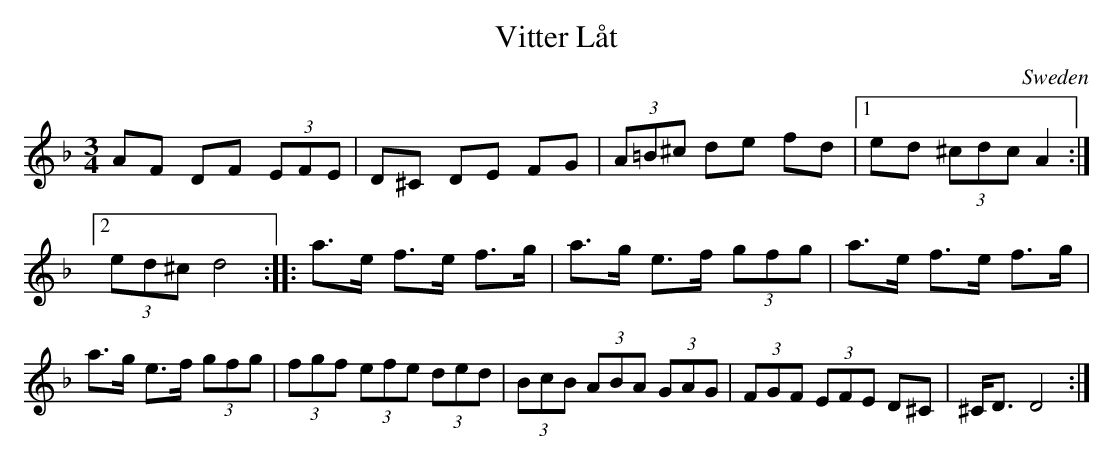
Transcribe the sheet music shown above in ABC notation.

X:1
T:Vitter Låt
M:3/4
O:Sweden
K:D minor
AF DF (3EFE|D^C DE FG|(3A=B^c de fd \
|1 ed (3^cdc A2 :|2 (3ed^c d4 ::\
a>e f>e f>g|a>g e>f (3gfg|\
a>e f>e f>g|a>g e>f (3gfg|\
(3fgf (3efe (3ded|(3BcB (3ABA (3GAG|\
(3FGF (3EFE D^C|^C<D D4:|
